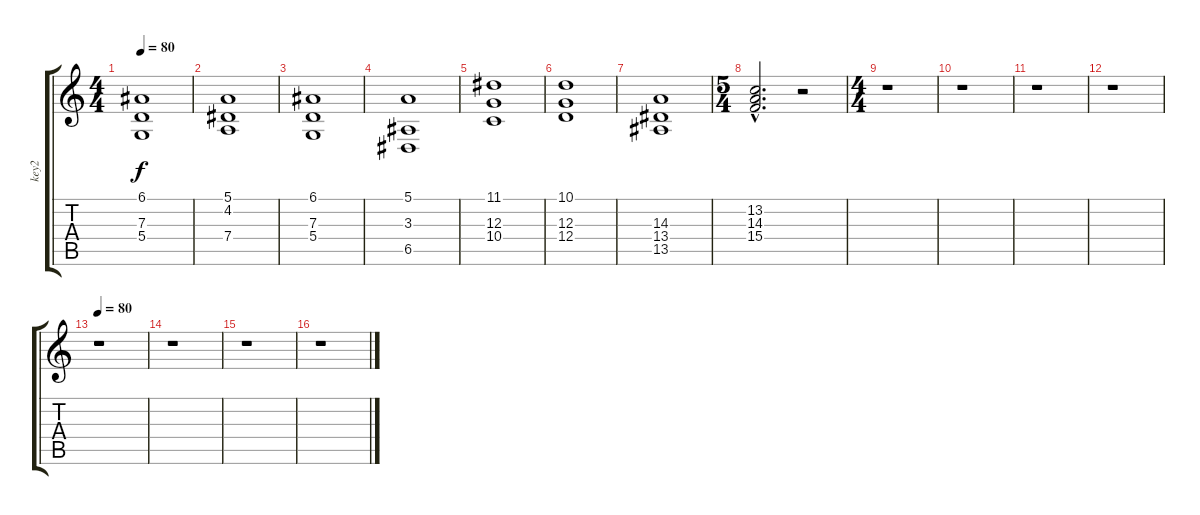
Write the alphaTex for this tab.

\track ("key2" "key2") {instrument choiraahs}
\staff {score tabs}
\tuning (E4 B3 G3 D3 A2 E2) {hide}
\ts (4 4)
\tempo 80
\clef g2
\ks c
(6.1 7.3 5.4).1{dy f} |
(5.1 4.2 7.4).1 |
(6.1 7.3 5.4).1 |
(5.1 3.3 6.5).1 |
(11.1 12.3 10.4).1 |
(10.1 12.3 12.4).1 |
(14.3 13.4 13.5).1 |
\ts (5 4)
(13.2{hac} 14.3{hac} 15.4{hac}).2{d} r.2 |
\ts (4 4)
r.1 |
r.1 |
r.1 |
r.1 |
\tempo 80
r.1 |
r.1 |
r.1 |
r.1
